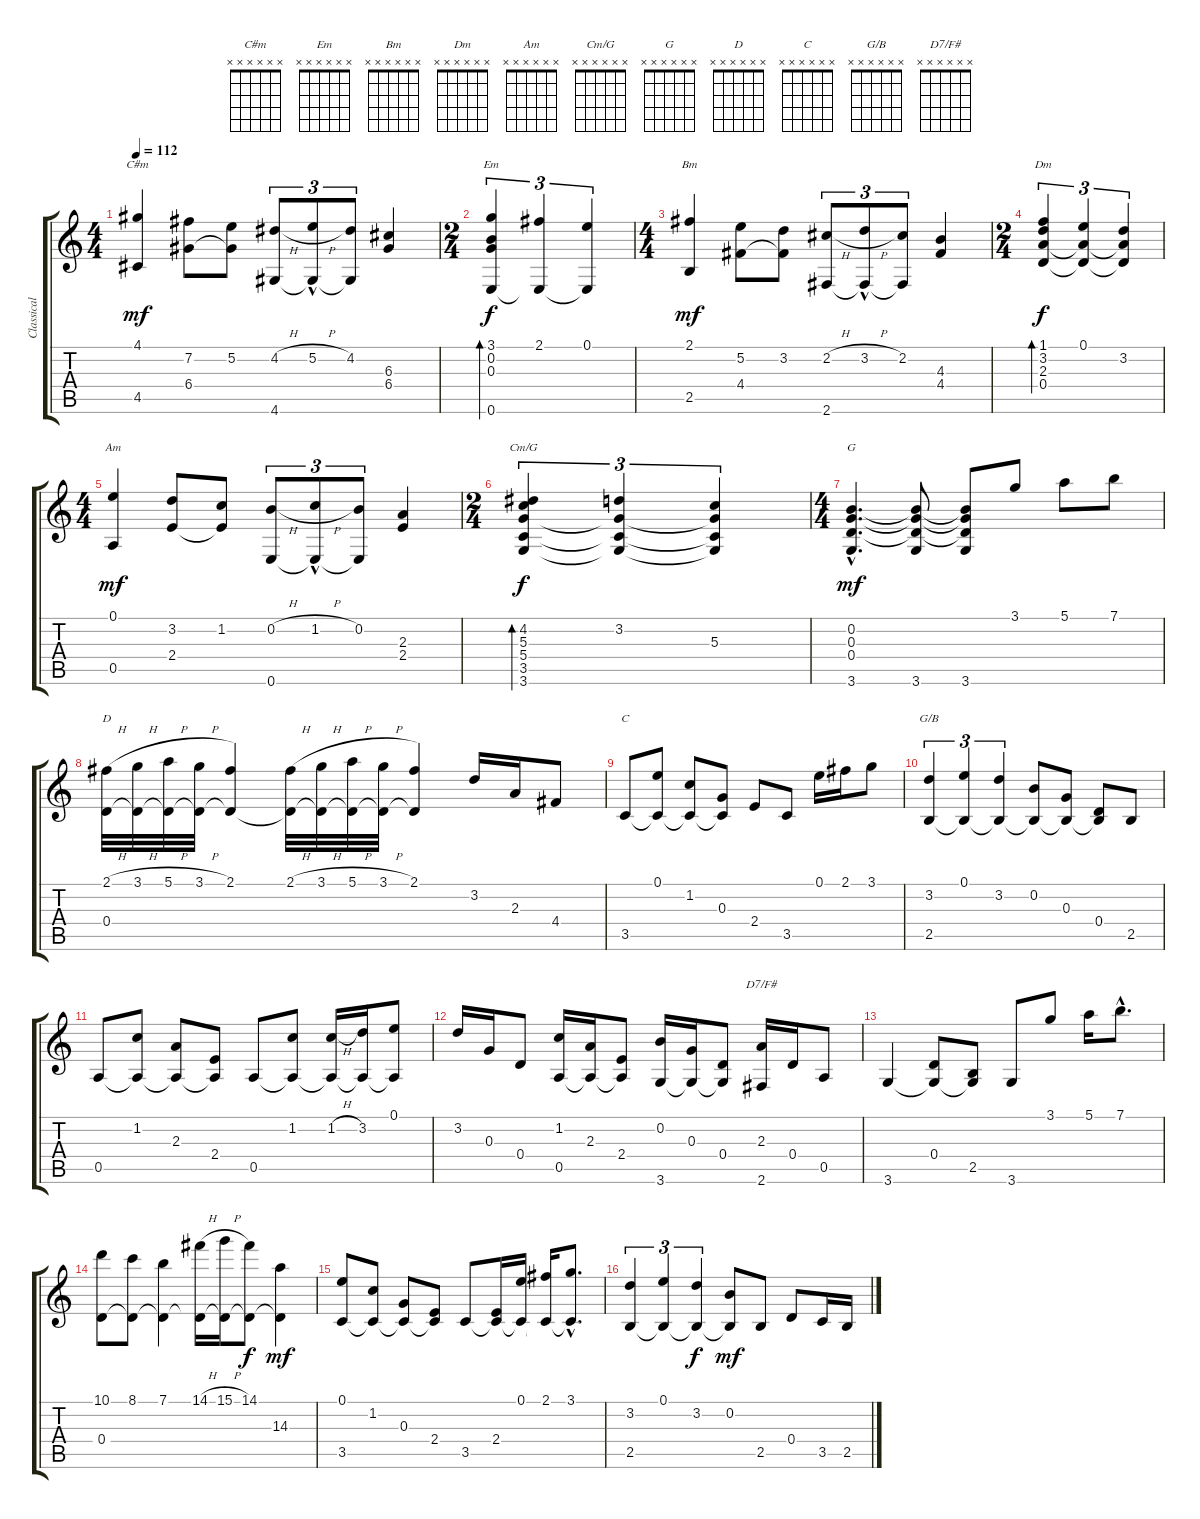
\track ("Classical Guitar" "Classical ") {instrument acousticguitarnylon}
\staff {score tabs}
\tuning (E4 B3 G3 D3 A2 E2) {hide}
\chord ("C#m" x x x x x x) {firstfret 0}
\chord ("Em" x x x x x x) {firstfret 0}
\chord ("Bm" x x x x x x) {firstfret 0}
\chord ("Dm" x x x x x x) {firstfret 0}
\chord ("Am" x x x x x x) {firstfret 0}
\chord ("Cm/G" x x x x x x) {firstfret 0}
\chord ("G" x x x x x x) {firstfret 0}
\chord ("D" x x x x x x) {firstfret 0}
\chord ("C" x x x x x x) {firstfret 0}
\chord ("G/B" x x x x x x) {firstfret 0}
\chord ("D7/F#" x x x x x x) {firstfret 0}
\ts (4 4)
\tempo 112
\clef g2
\ks c
(4.1 4.5).4{ch "C#m" dy mf instrument acousticguitarnylon} (7.2 6.4).8 (5.2 6.4{t}).8 (4.2{h} 4.6).8{tu (3 2)} (5.2{h hac} 4.6{t}).8{tu (3 2)} (4.2 4.6{t}).8{tu (3 2)} (6.3 6.4).4 |
\ts (2 4)
(3.1 0.2 0.3 0.6).4{tu (3 2) bd 60 ch "Em" dy f} (2.1 0.6{t}).4{tu (3 2)} (0.1 0.6{t}).4{tu (3 2)} |
\ts (4 4)
(2.1 2.5).4{ch "Bm" dy mf} (5.2 4.4).8 (3.2 4.4{t}).8 (2.2{h} 2.6).8{tu (3 2)} (3.2{h hac} 2.6{t}).8{tu (3 2)} (2.2 2.6{t}).8{tu (3 2)} (4.3 4.4).4 |
\ts (2 4)
(1.1 3.2 2.3 0.4).4{tu (3 2) bd 60 ch "Dm" dy f} (0.1 2.3{t} 0.4{t}).4{tu (3 2)} (3.2 2.3{t} 0.4{t}).4{tu (3 2)} |
\ts (4 4)
(0.1 0.5).4{ch "Am" dy mf} (3.2 2.4).8 (1.2 2.4{t}).8 (0.2{h} 0.6).8{tu (3 2)} (1.2{h hac} 0.6{t}).8{tu (3 2)} (0.2 0.6{t}).8{tu (3 2)} (2.3 2.4).4 |
\ts (2 4)
(4.2 5.3 5.4 3.5 3.6).4{tu (3 2) bd 60 ch "Cm/G" dy f} (3.2 5.4{t} 3.5{t} 3.6{t}).4{tu (3 2)} (5.3 5.4{t} 3.5{t} 3.6{t}).4{tu (3 2)} |
\ts (4 4)
(0.2 0.3 0.4 3.6{hac}).4{d ch "G" dy mf} (0.2{t} 0.3{t} 0.4{t} 3.6).8 (0.2{t} 0.3{t} 0.4{t} 3.6).8 3.1.8 5.1.8 7.1.8 |
(2.1{h} 0.4).32{ch "D"} (3.1{h} 0.4{t}).32 (5.1{h} 0.4{t}).32 (3.1{h} 0.4{t}).32 (2.1 0.4{t}).4 (2.1{h} 0.4{t}).32 (3.1{h} 0.4{t}).32 (5.1{h} 0.4{t}).32 (3.1{h} 0.4{t}).32 (2.1 0.4{t}).4 3.2.16 2.3.16 4.4.8 |
3.5.8{ch "C"} (0.1 3.5{t}).8 (1.2 3.5{t}).8 (0.3 3.5{t}).8 2.4.8 3.5.8 0.1.16 2.1.16 3.1.8 |
(3.2 2.5).4{tu (3 2) ch "G/B"} (0.1 2.5{t}).4{tu (3 2)} (3.2 2.5{t}).4{tu (3 2)} (0.2 2.5{t}).8 (0.3 2.5{t}).8 (0.4 2.5{t}).8 2.5.8 |
0.5.8 (1.2 0.5{t}).8 (2.3 0.5{t}).8 (2.4 0.5{t}).8 0.5.8 (1.2 0.5{t}).8 (1.2{h} 0.5{t}).16 (3.2 0.5{t}).16 (0.1 0.5{t}).8 |
3.2.16 0.3.16 0.4.8 (1.2 0.5).16 (2.3 0.5{t}).16 (2.4 0.5{t}).8 (0.2 3.6).16 (0.3 3.6{t}).16 (0.4 3.6{t}).8 (2.3 2.6).16{ch "D7/F#"} 0.4.16 0.5.8 |
3.6.4 (0.4 3.6{t}).8 (2.5 3.6{t}).8 3.6.8 3.1.8 5.1.16 7.1{hac}.8{d} |
(10.1 0.4).8 (8.1 0.4{t}).8 (7.1 0.4{t}).4 (14.1{h} 0.4{t}).16 (15.1{h} 0.4{t}).16 (14.1 0.4{t}).8{dy f} (14.3 0.4{t}).4{dy mf} |
(0.1 3.5).8 (1.2 3.5{t}).8 (0.3 3.5{t}).8 (2.4 3.5{t}).8 3.5.8 (2.4 3.5{t}).16 (0.1 3.5{t}).16 (2.1 3.5{t}).16 (3.1{hac} 3.5{hac t}).8{d} |
(3.2 2.5).4{tu (3 2)} (0.1 2.5{t}).4{tu (3 2)} (3.2 2.5{t}).4{tu (3 2) dy f} (0.2 2.5{t}).8{dy mf} 2.5.8 0.4.8 3.5.16 2.5.16
